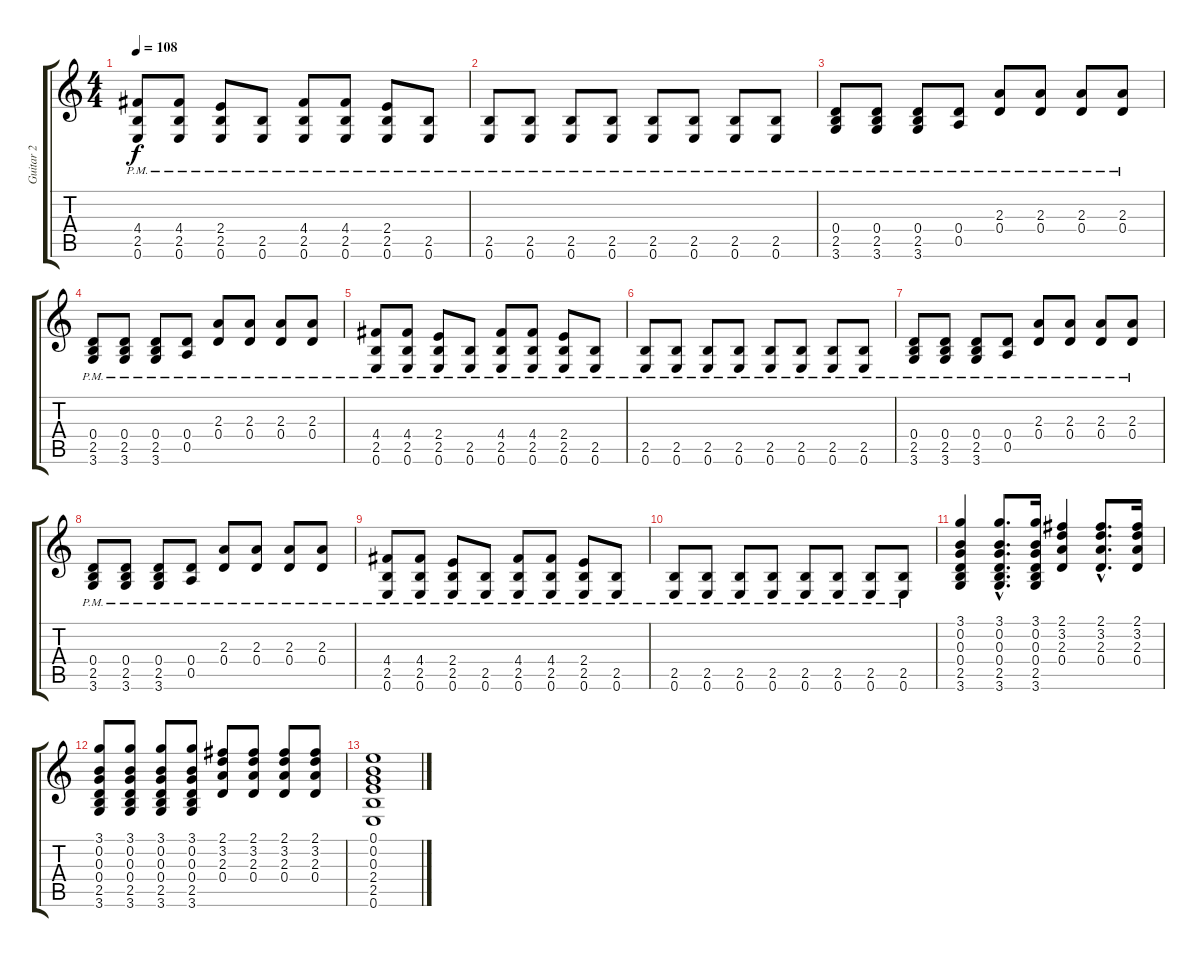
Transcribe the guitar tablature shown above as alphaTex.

\track ("Guitar 2" "Guitar 2") {instrument electricguitarclean}
\staff {score tabs}
\tuning (E4 B3 G3 D3 A2 E2) {hide}
\ts (4 4)
\tempo 108
\clef g2
\ks c
(4.4{pm} 2.5{pm} 0.6{pm}).8{dy f} (4.4{pm} 2.5{pm} 0.6{pm}).8 (2.4{pm} 2.5{pm} 0.6{pm}).8 (2.5{pm} 0.6{pm}).8 (4.4{pm} 2.5{pm} 0.6{pm}).8 (4.4{pm} 2.5{pm} 0.6{pm}).8 (2.4{pm} 2.5{pm} 0.6{pm}).8 (2.5{pm} 0.6{pm}).8 |
(2.5{pm} 0.6{pm}).8 (2.5{pm} 0.6{pm}).8 (2.5{pm} 0.6{pm}).8 (2.5{pm} 0.6{pm}).8 (2.5{pm} 0.6{pm}).8 (2.5{pm} 0.6{pm}).8 (2.5{pm} 0.6{pm}).8 (2.5{pm} 0.6{pm}).8 |
(0.4{pm} 2.5{pm} 3.6{pm}).8 (0.4{pm} 2.5{pm} 3.6{pm}).8 (0.4{pm} 2.5{pm} 3.6{pm}).8 (0.4{pm} 0.5{pm}).8 (2.3{pm} 0.4{pm}).8 (2.3{pm} 0.4{pm}).8 (2.3{pm} 0.4{pm}).8 (2.3{pm} 0.4{pm}).8 |
(0.4{pm} 2.5{pm} 3.6{pm}).8 (0.4{pm} 2.5{pm} 3.6{pm}).8 (0.4{pm} 2.5{pm} 3.6{pm}).8 (0.4{pm} 0.5{pm}).8 (2.3{pm} 0.4{pm}).8 (2.3{pm} 0.4{pm}).8 (2.3{pm} 0.4{pm}).8 (2.3{pm} 0.4{pm}).8 |
(4.4{pm} 2.5{pm} 0.6{pm}).8 (4.4{pm} 2.5{pm} 0.6{pm}).8 (2.4{pm} 2.5{pm} 0.6{pm}).8 (2.5{pm} 0.6{pm}).8 (4.4{pm} 2.5{pm} 0.6{pm}).8 (4.4{pm} 2.5{pm} 0.6{pm}).8 (2.4{pm} 2.5{pm} 0.6{pm}).8 (2.5{pm} 0.6{pm}).8 |
(2.5{pm} 0.6{pm}).8 (2.5{pm} 0.6{pm}).8 (2.5{pm} 0.6{pm}).8 (2.5{pm} 0.6{pm}).8 (2.5{pm} 0.6{pm}).8 (2.5{pm} 0.6{pm}).8 (2.5{pm} 0.6{pm}).8 (2.5{pm} 0.6{pm}).8 |
(0.4{pm} 2.5{pm} 3.6{pm}).8 (0.4{pm} 2.5{pm} 3.6{pm}).8 (0.4{pm} 2.5{pm} 3.6{pm}).8 (0.4{pm} 0.5{pm}).8 (2.3{pm} 0.4{pm}).8 (2.3{pm} 0.4{pm}).8 (2.3{pm} 0.4{pm}).8 (2.3{pm} 0.4{pm}).8 |
(0.4{pm} 2.5{pm} 3.6{pm}).8 (0.4{pm} 2.5{pm} 3.6{pm}).8 (0.4{pm} 2.5{pm} 3.6{pm}).8 (0.4{pm} 0.5{pm}).8 (2.3{pm} 0.4{pm}).8 (2.3{pm} 0.4{pm}).8 (2.3{pm} 0.4{pm}).8 (2.3{pm} 0.4{pm}).8 |
(4.4{pm} 2.5{pm} 0.6{pm}).8 (4.4{pm} 2.5{pm} 0.6{pm}).8 (2.4{pm} 2.5{pm} 0.6{pm}).8 (2.5{pm} 0.6{pm}).8 (4.4{pm} 2.5{pm} 0.6{pm}).8 (4.4{pm} 2.5{pm} 0.6{pm}).8 (2.4{pm} 2.5{pm} 0.6{pm}).8 (2.5{pm} 0.6{pm}).8 |
(2.5{pm} 0.6{pm}).8 (2.5{pm} 0.6{pm}).8 (2.5{pm} 0.6{pm}).8 (2.5{pm} 0.6{pm}).8 (2.5{pm} 0.6{pm}).8 (2.5{pm} 0.6{pm}).8 (2.5{pm} 0.6{pm}).8 (2.5{pm} 0.6{pm}).8 |
(3.1 0.2 0.3 0.4 2.5 3.6).4 (3.1{hac} 0.2{hac} 0.3{hac} 0.4{hac} 2.5{hac} 3.6{hac}).8{d} (3.1 0.2 0.3 0.4 2.5 3.6).16 (2.1 3.2 2.3 0.4).4 (2.1{hac} 3.2{hac} 2.3{hac} 0.4{hac}).8{d} (2.1 3.2 2.3 0.4).16 |
(3.1 0.2 0.3 0.4 2.5 3.6).8 (3.1 0.2 0.3 0.4 2.5 3.6).8 (3.1 0.2 0.3 0.4 2.5 3.6).8 (3.1 0.2 0.3 0.4 2.5 3.6).8 (2.1 3.2 2.3 0.4).8 (2.1 3.2 2.3 0.4).8 (2.1 3.2 2.3 0.4).8 (2.1 3.2 2.3 0.4).8 |
(0.1 0.2 0.3 2.4 2.5 0.6).1
